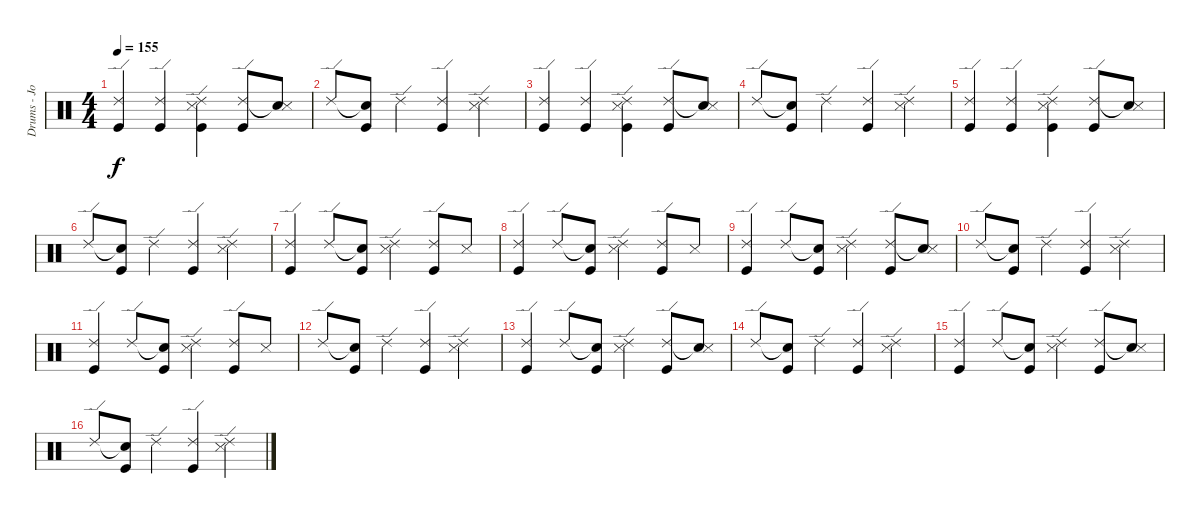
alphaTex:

\track ("Drums - Jon" "Drums - Jo") {instrument percussion}
\staff {score}
\articulation defaults
\ts (4 4)
\tempo 155
\clef neutral
\ks c
("Ride (edge) 2" "Kick (hit)").4{dy f} ("Ride (edge) 2" "Kick (hit)").4 ("Ride (edge) 2" "Snare (side stick) 3" "Kick (hit)").4 ("Ride (edge) 2" "Kick (hit)").8 ("Snare (hit)"{t} "Snare (side stick) 3").8 |
"Ride (edge) 2".8 ("Snare (hit)"{t} "Kick (hit)").8 "Ride (edge) 2".4 ("Ride (edge) 2" "Kick (hit)").4 ("Ride (edge) 2" "Snare (side stick) 3").4 |
("Ride (edge) 2" "Kick (hit)").4 ("Ride (edge) 2" "Kick (hit)").4 ("Ride (edge) 2" "Snare (side stick) 3" "Kick (hit)").4 ("Ride (edge) 2" "Kick (hit)").8 ("Snare (hit)"{t} "Snare (side stick) 3").8 |
"Ride (edge) 2".8 ("Snare (hit)"{t} "Kick (hit)").8 "Ride (edge) 2".4 ("Ride (edge) 2" "Kick (hit)").4 ("Ride (edge) 2" "Snare (side stick) 3").4 |
("Ride (edge) 2" "Kick (hit)").4 ("Ride (edge) 2" "Kick (hit)").4 ("Ride (edge) 2" "Snare (side stick) 3" "Kick (hit)").4 ("Ride (edge) 2" "Kick (hit)").8 ("Snare (hit)"{t} "Snare (side stick) 3").8 |
"Ride (edge) 2".8 ("Snare (hit)"{t} "Kick (hit)").8 "Ride (edge) 2".4 ("Ride (edge) 2" "Kick (hit)").4 ("Ride (edge) 2" "Snare (side stick) 3").4 |
("Ride (edge) 2" "Kick (hit)").4 "Ride (edge) 2".8 ("Snare (hit)"{t} "Kick (hit)").8 ("Ride (edge) 2" "Snare (side stick) 3").4 ("Ride (edge) 2" "Kick (hit)").8 "Snare (side stick) 3".8 |
("Ride (edge) 2" "Kick (hit)").4 "Ride (edge) 2".8 ("Snare (hit)"{t} "Kick (hit)").8 ("Ride (edge) 2" "Snare (side stick) 3").4 ("Ride (edge) 2" "Kick (hit)").8 "Snare (side stick) 3".8 |
("Ride (edge) 2" "Kick (hit)").4 "Ride (edge) 2".8 ("Snare (hit)"{t} "Kick (hit)").8 ("Ride (edge) 2" "Snare (side stick) 3").4 ("Ride (edge) 2" "Kick (hit)").8 ("Snare (hit)"{t} "Snare (side stick) 3").8 |
"Ride (edge) 2".8 ("Snare (hit)"{t} "Kick (hit)").8 "Ride (edge) 2".4 ("Ride (edge) 2" "Kick (hit)").4 ("Ride (edge) 2" "Snare (side stick) 3").4 |
("Ride (edge) 2" "Kick (hit)").4 "Ride (edge) 2".8 ("Snare (hit)"{t} "Kick (hit)").8 ("Ride (edge) 2" "Snare (side stick) 3").4 ("Ride (edge) 2" "Kick (hit)").8 "Snare (side stick) 3".8 |
"Ride (edge) 2".8 ("Snare (hit)"{t} "Kick (hit)").8 "Ride (edge) 2".4 ("Ride (edge) 2" "Kick (hit)").4 ("Ride (edge) 2" "Snare (side stick) 3").4 |
("Ride (edge) 2" "Kick (hit)").4 "Ride (edge) 2".8 ("Snare (hit)"{t} "Kick (hit)").8 ("Ride (edge) 2" "Snare (side stick) 3").4 ("Ride (edge) 2" "Kick (hit)").8 ("Snare (hit)"{t} "Snare (side stick) 3").8 |
"Ride (edge) 2".8 ("Snare (hit)"{t} "Kick (hit)").8 "Ride (edge) 2".4 ("Ride (edge) 2" "Kick (hit)").4 ("Ride (edge) 2" "Snare (side stick) 3").4 |
("Ride (edge) 2" "Kick (hit)").4 "Ride (edge) 2".8 ("Snare (hit)"{t} "Kick (hit)").8 ("Ride (edge) 2" "Snare (side stick) 3").4 ("Ride (edge) 2" "Kick (hit)").8 ("Snare (hit)"{t} "Snare (side stick) 3").8 |
"Ride (edge) 2".8 ("Snare (hit)"{t} "Kick (hit)").8 "Ride (edge) 2".4 ("Ride (edge) 2" "Kick (hit)").4 ("Ride (edge) 2" "Snare (side stick) 3").4
